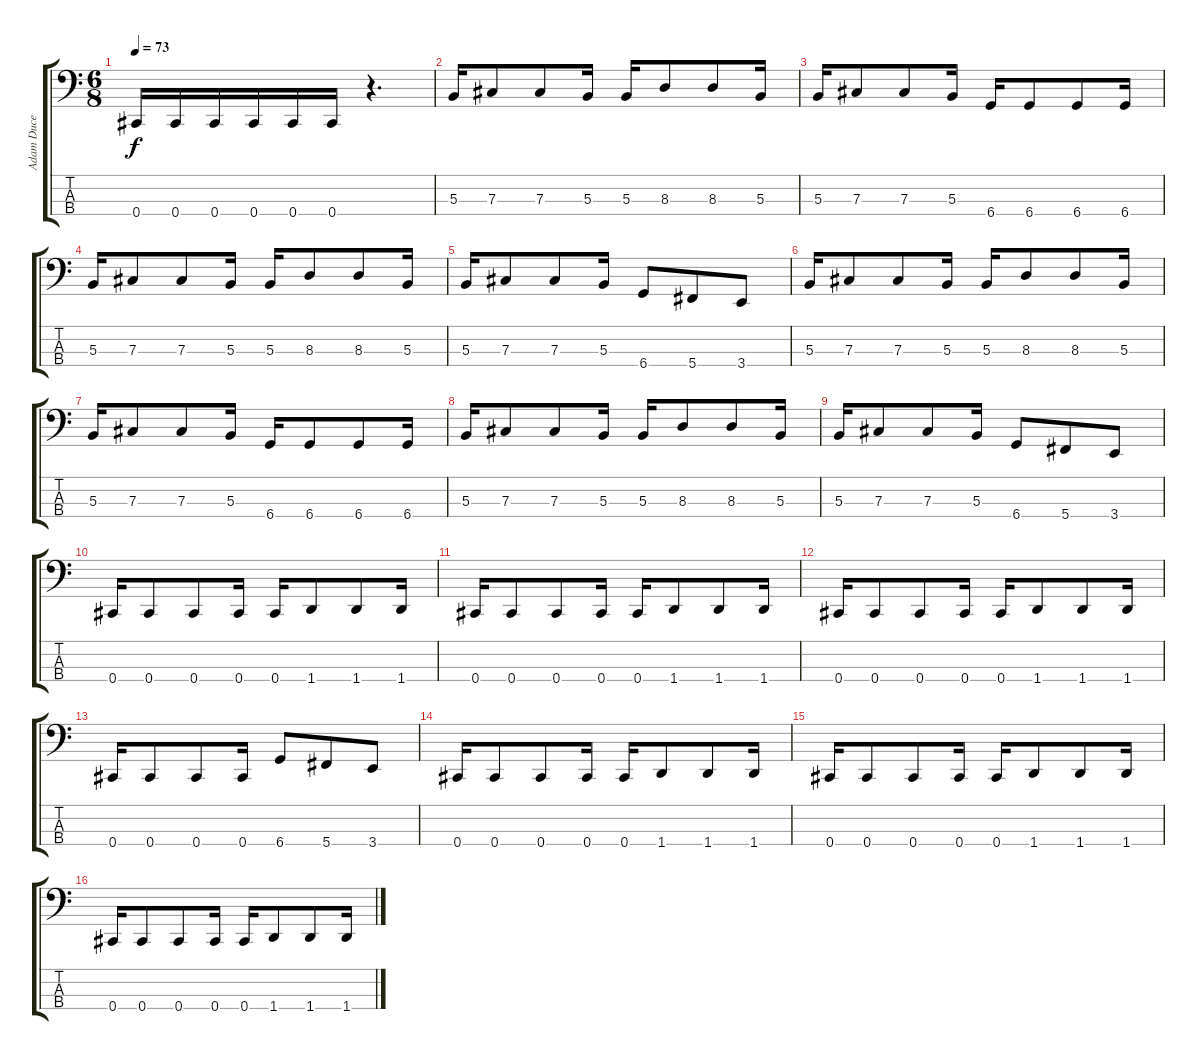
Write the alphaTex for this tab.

\track ("Adam Duce" "Adam Duce") {instrument electricbasspick}
\staff {score tabs}
\tuning (E2 B1 Gb1 Db1) {hide}
\ts (6 8)
\tempo 73
\clef f4
\ks c
0.4.16{dy f} 0.4.16 0.4.16 0.4.16 0.4.16 0.4.16 r.4{d} |
5.3.16 7.3.8 7.3.8 5.3.16 5.3.16 8.3.8 8.3.8 5.3.16 |
5.3.16 7.3.8 7.3.8 5.3.16 6.4.16 6.4.8 6.4.8 6.4.16 |
5.3.16 7.3.8 7.3.8 5.3.16 5.3.16 8.3.8 8.3.8 5.3.16 |
5.3.16 7.3.8 7.3.8 5.3.16 6.4.8 5.4.8 3.4.8 |
5.3.16 7.3.8 7.3.8 5.3.16 5.3.16 8.3.8 8.3.8 5.3.16 |
5.3.16 7.3.8 7.3.8 5.3.16 6.4.16 6.4.8 6.4.8 6.4.16 |
5.3.16 7.3.8 7.3.8 5.3.16 5.3.16 8.3.8 8.3.8 5.3.16 |
5.3.16 7.3.8 7.3.8 5.3.16 6.4.8 5.4.8 3.4.8 |
0.4.16 0.4.8 0.4.8 0.4.16 0.4.16 1.4.8 1.4.8 1.4.16 |
0.4.16 0.4.8 0.4.8 0.4.16 0.4.16 1.4.8 1.4.8 1.4.16 |
0.4.16 0.4.8 0.4.8 0.4.16 0.4.16 1.4.8 1.4.8 1.4.16 |
0.4.16 0.4.8 0.4.8 0.4.16 6.4.8 5.4.8 3.4.8 |
0.4.16 0.4.8 0.4.8 0.4.16 0.4.16 1.4.8 1.4.8 1.4.16 |
0.4.16 0.4.8 0.4.8 0.4.16 0.4.16 1.4.8 1.4.8 1.4.16 |
0.4.16 0.4.8 0.4.8 0.4.16 0.4.16 1.4.8 1.4.8 1.4.16
